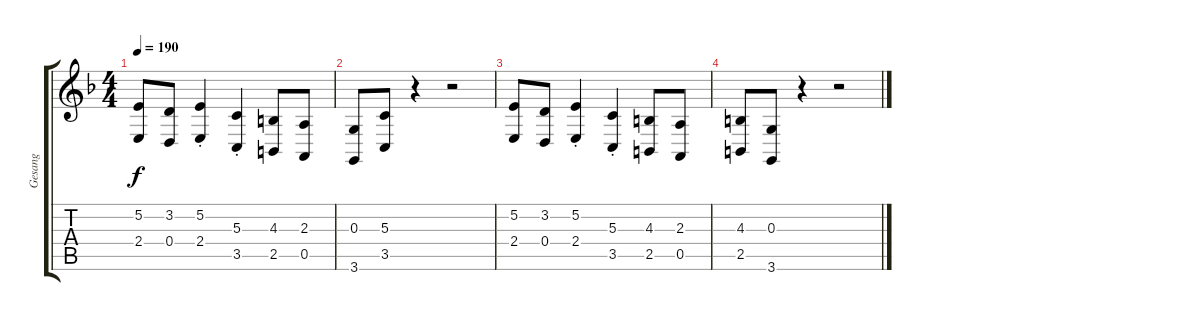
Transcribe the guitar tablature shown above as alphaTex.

\track ("Gesang" "Gesang") {instrument lead6voice}
\staff {score tabs}
\tuning (E4 B3 G3 D3 A2 E2) {hide}
\ts (4 4)
\tempo 190
\clef g2
\ks f
(5.2 2.4).8{dy f} (3.2 0.4).8 (5.2{st} 2.4{st}).4 (5.3{st} 3.5{st}).4 (4.3 2.5).8 (2.3 0.5).8 |
(0.3 3.6).8 (5.3 3.5).8 r.4 r.2 |
(5.2 2.4).8 (3.2 0.4).8 (5.2{st} 2.4{st}).4 (5.3{st} 3.5{st}).4 (4.3 2.5).8 (2.3 0.5).8 |
(4.3 2.5).8 (0.3 3.6).8 r.4 r.2
